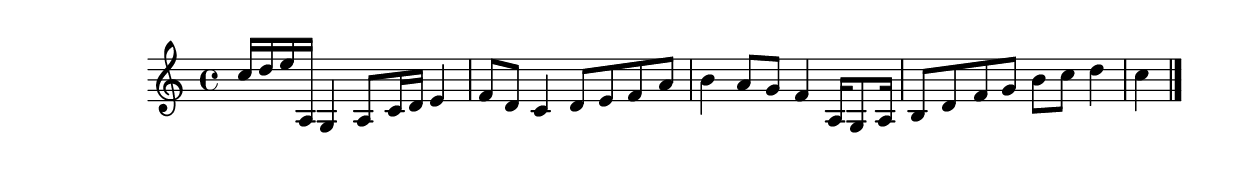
\header{tagline = " "}

\score{
\absolute {
\override Score.BarNumber.break-visibility = ##(#f #f #f) 
 c''16 d''16 e''16 a16 g4 a8 c'16 d'16 e'4 f'8 d'8 c'4 d'8 e'8 f'8 a'8 b'4 a'8 g'8 f'4 a16 g8 a16 b8 d'8 f'8 g'8 b'8 c''8 d''4 c''4 \bar"|."

}
\midi{}
\layout{}
}
